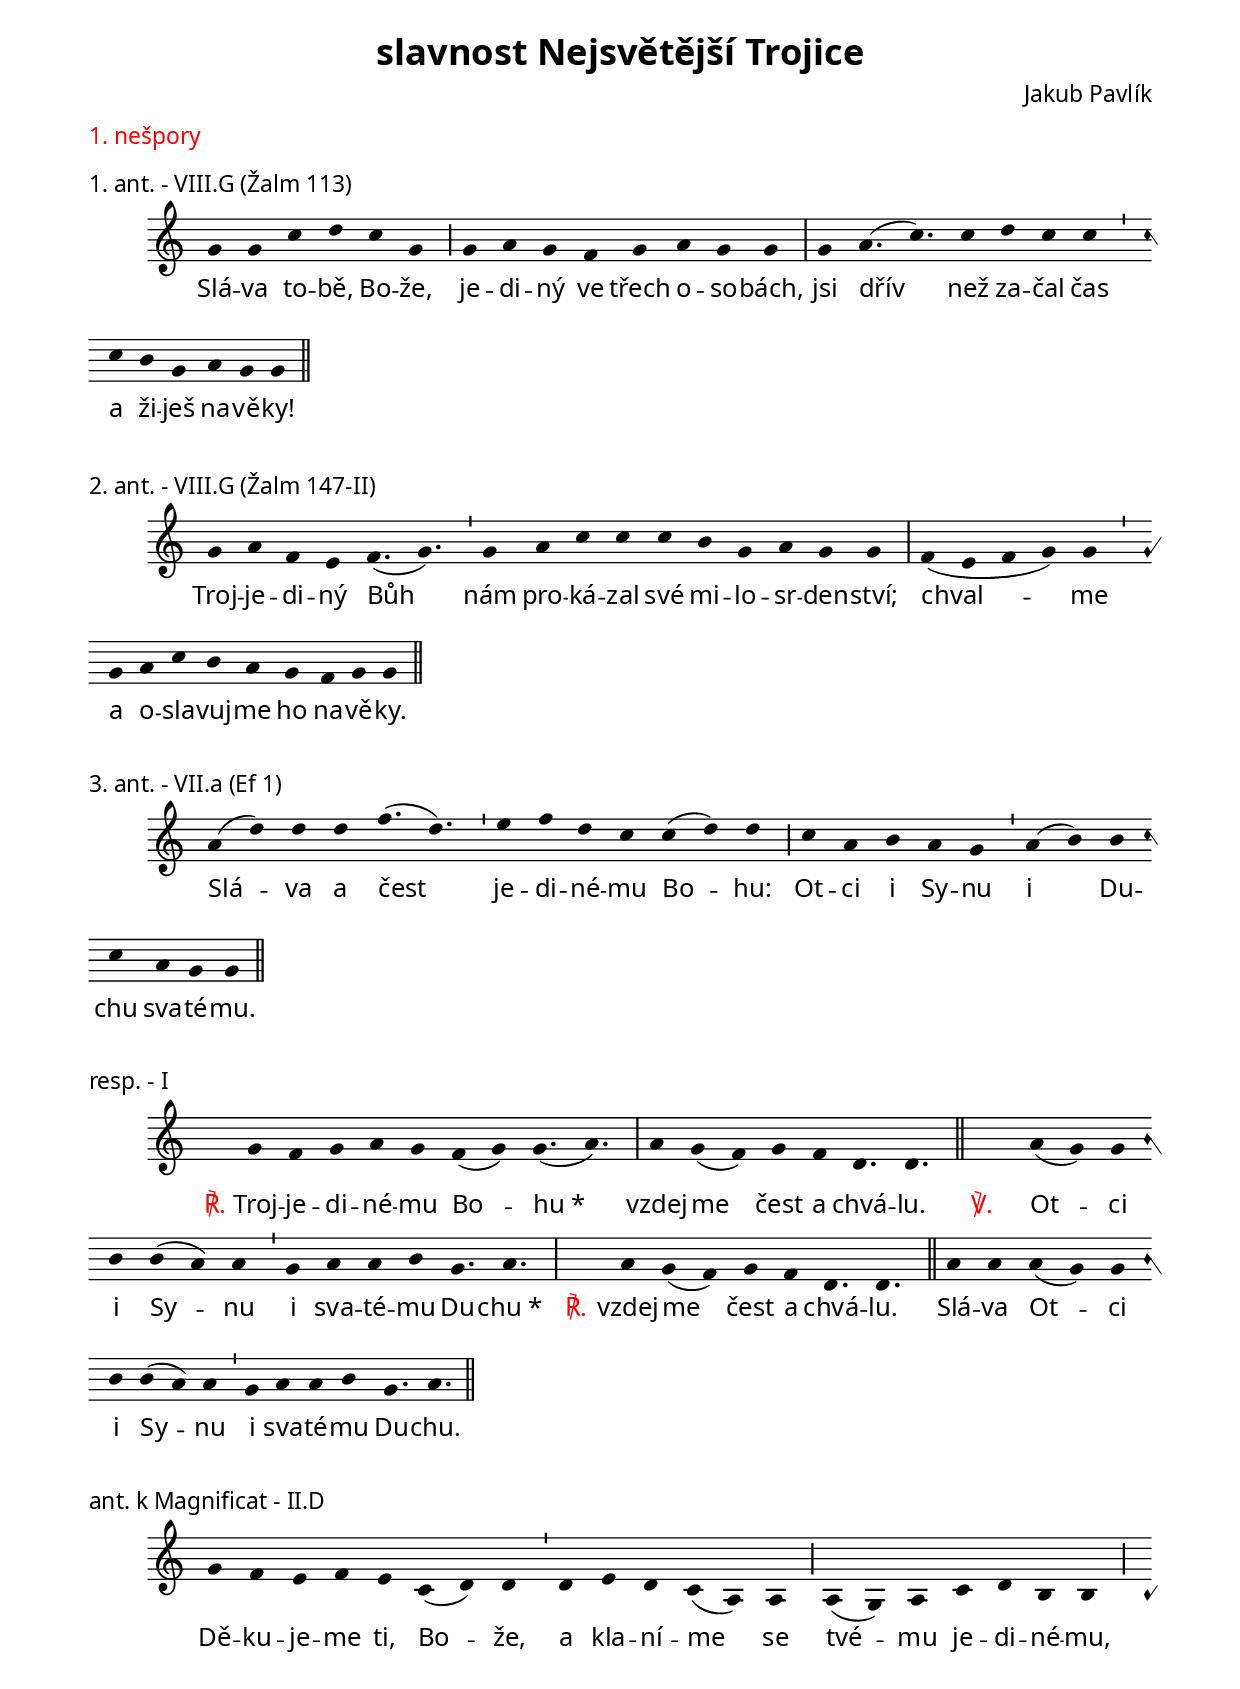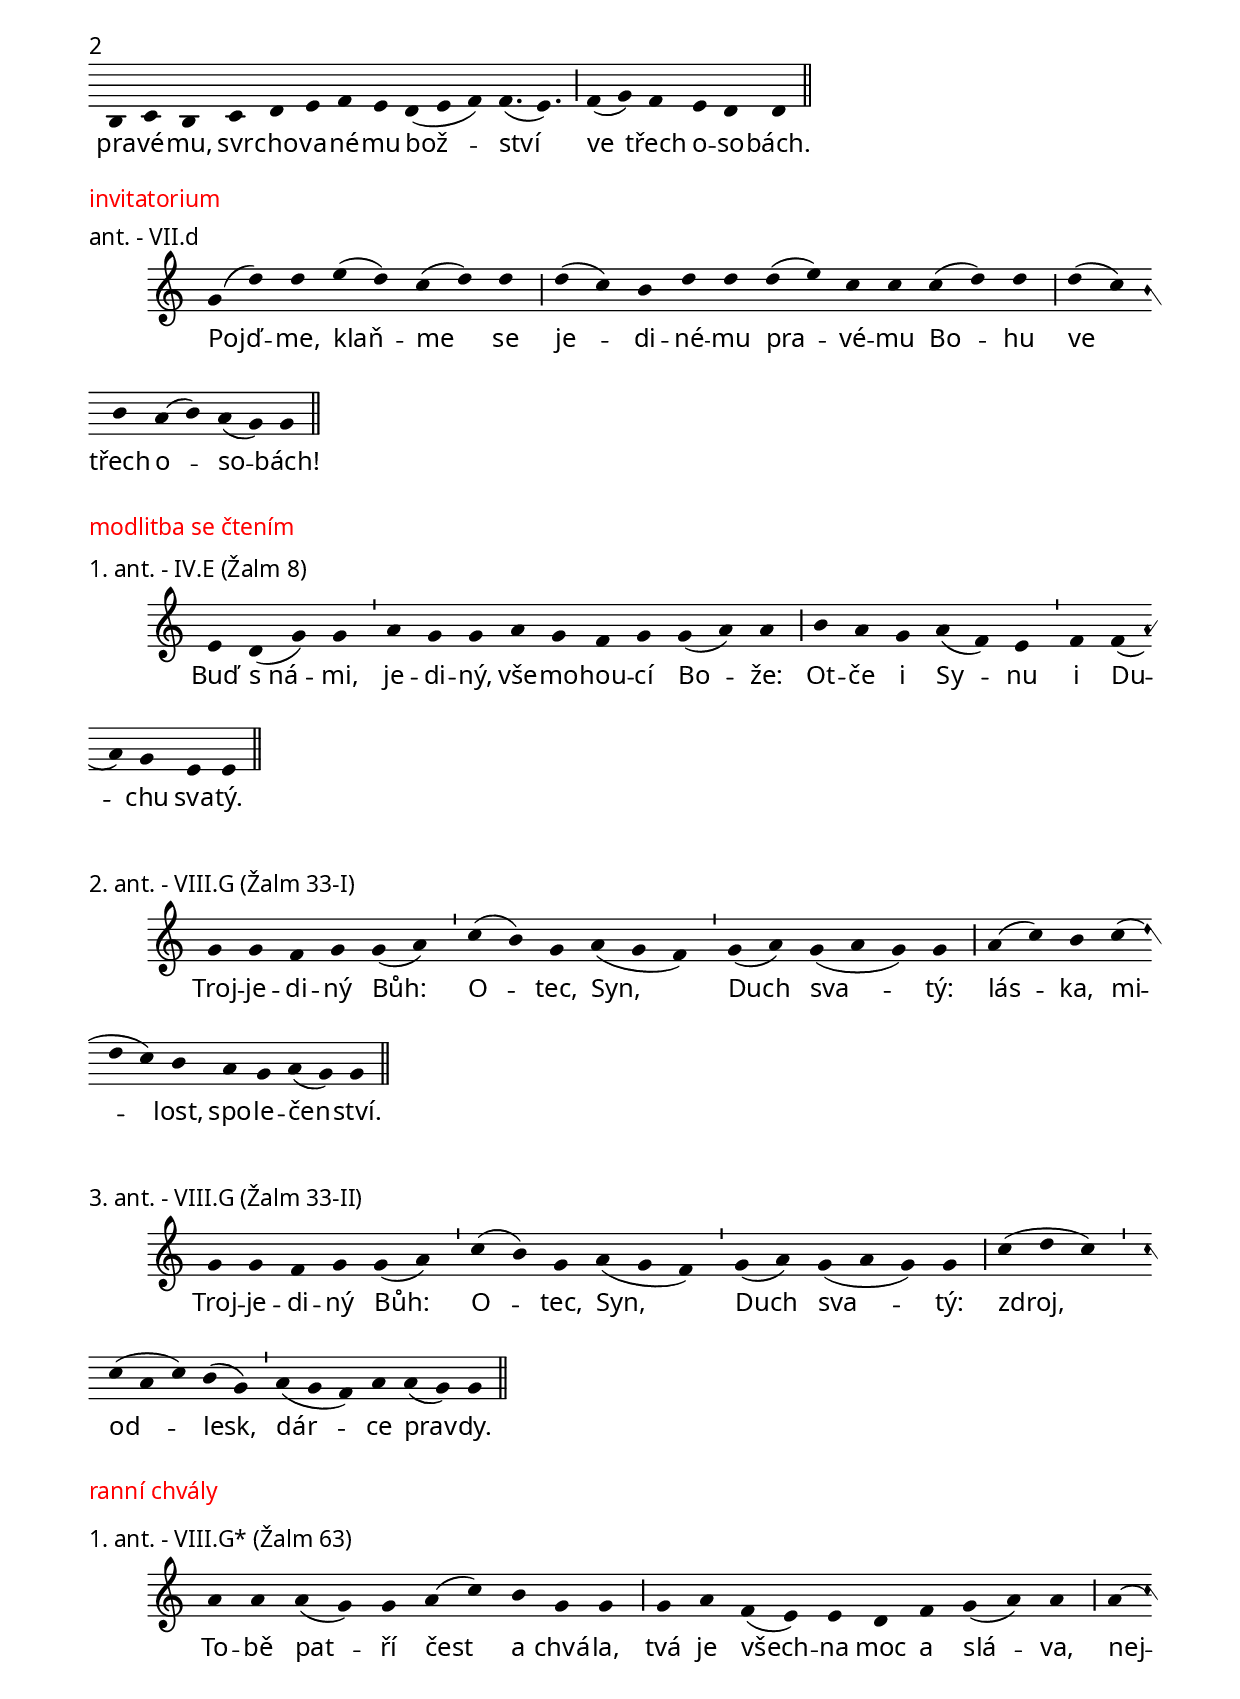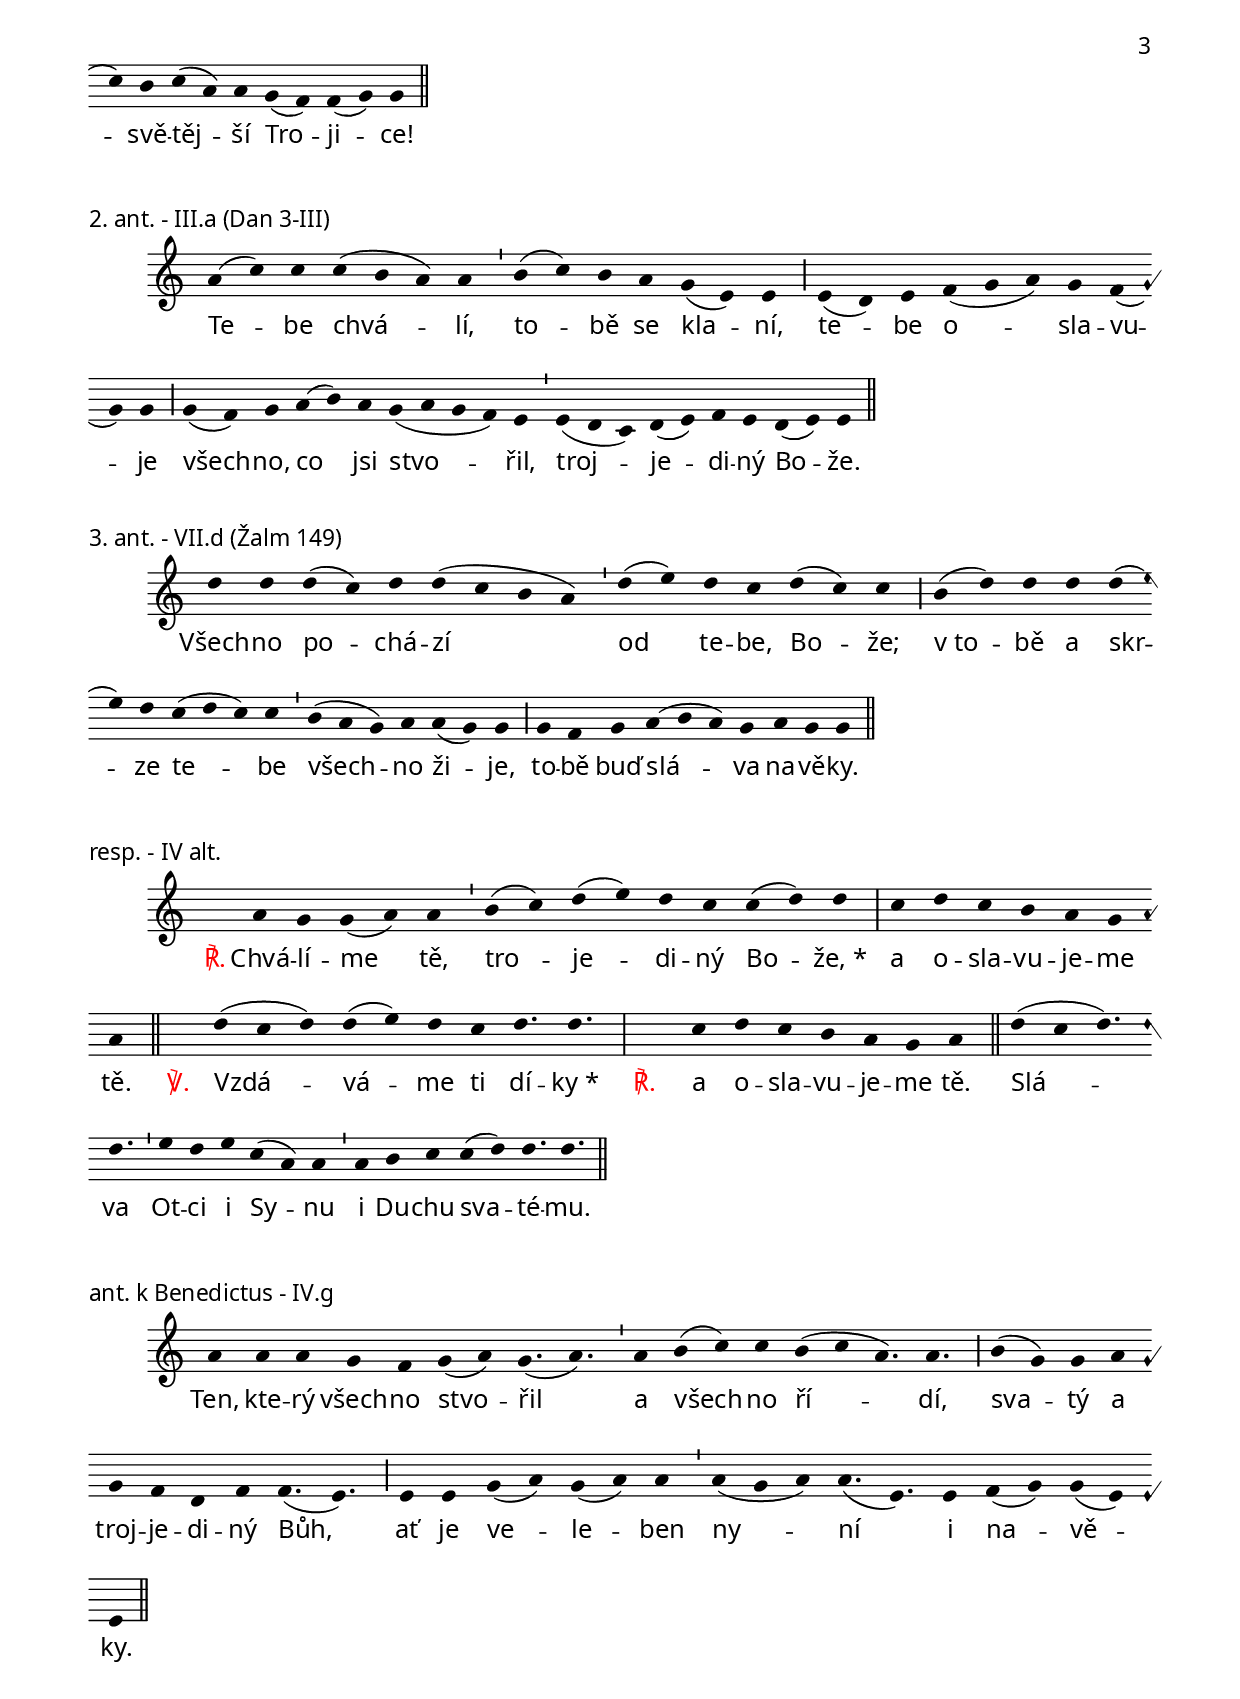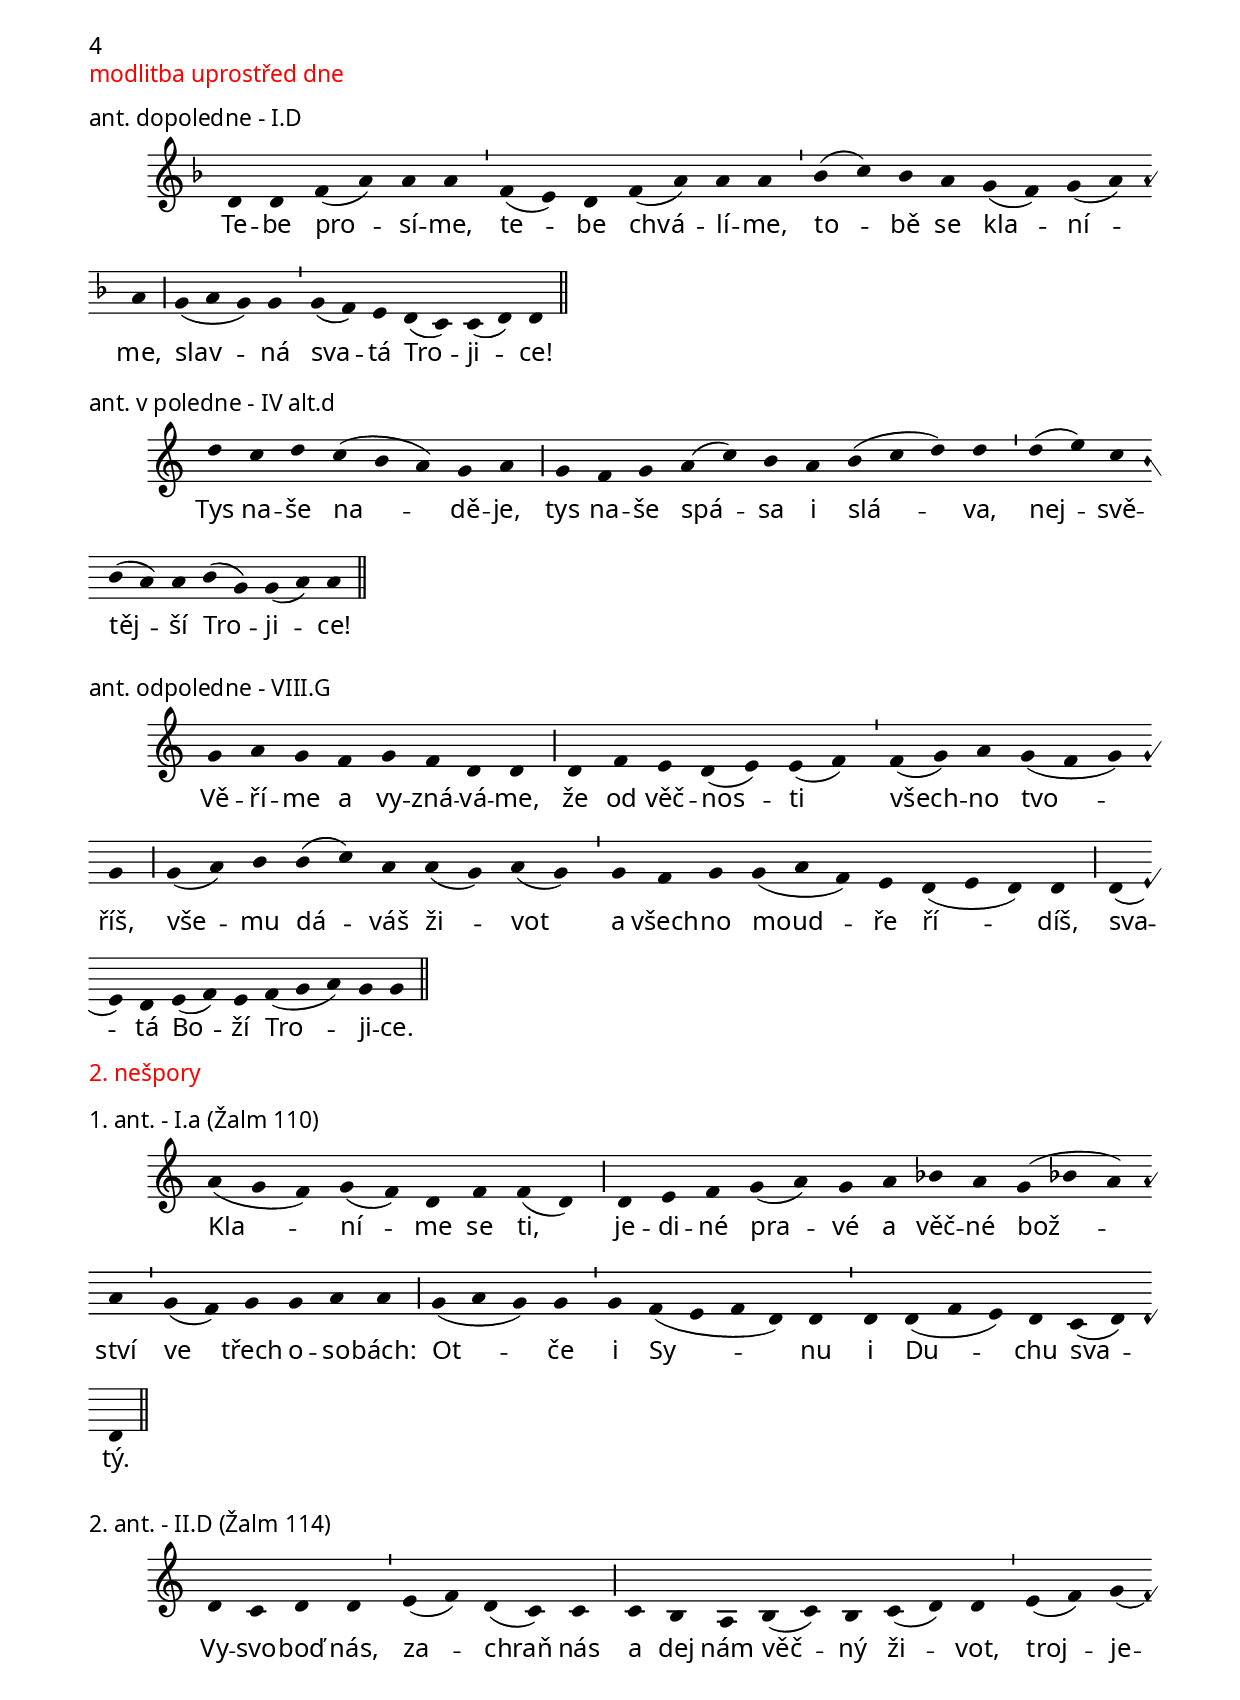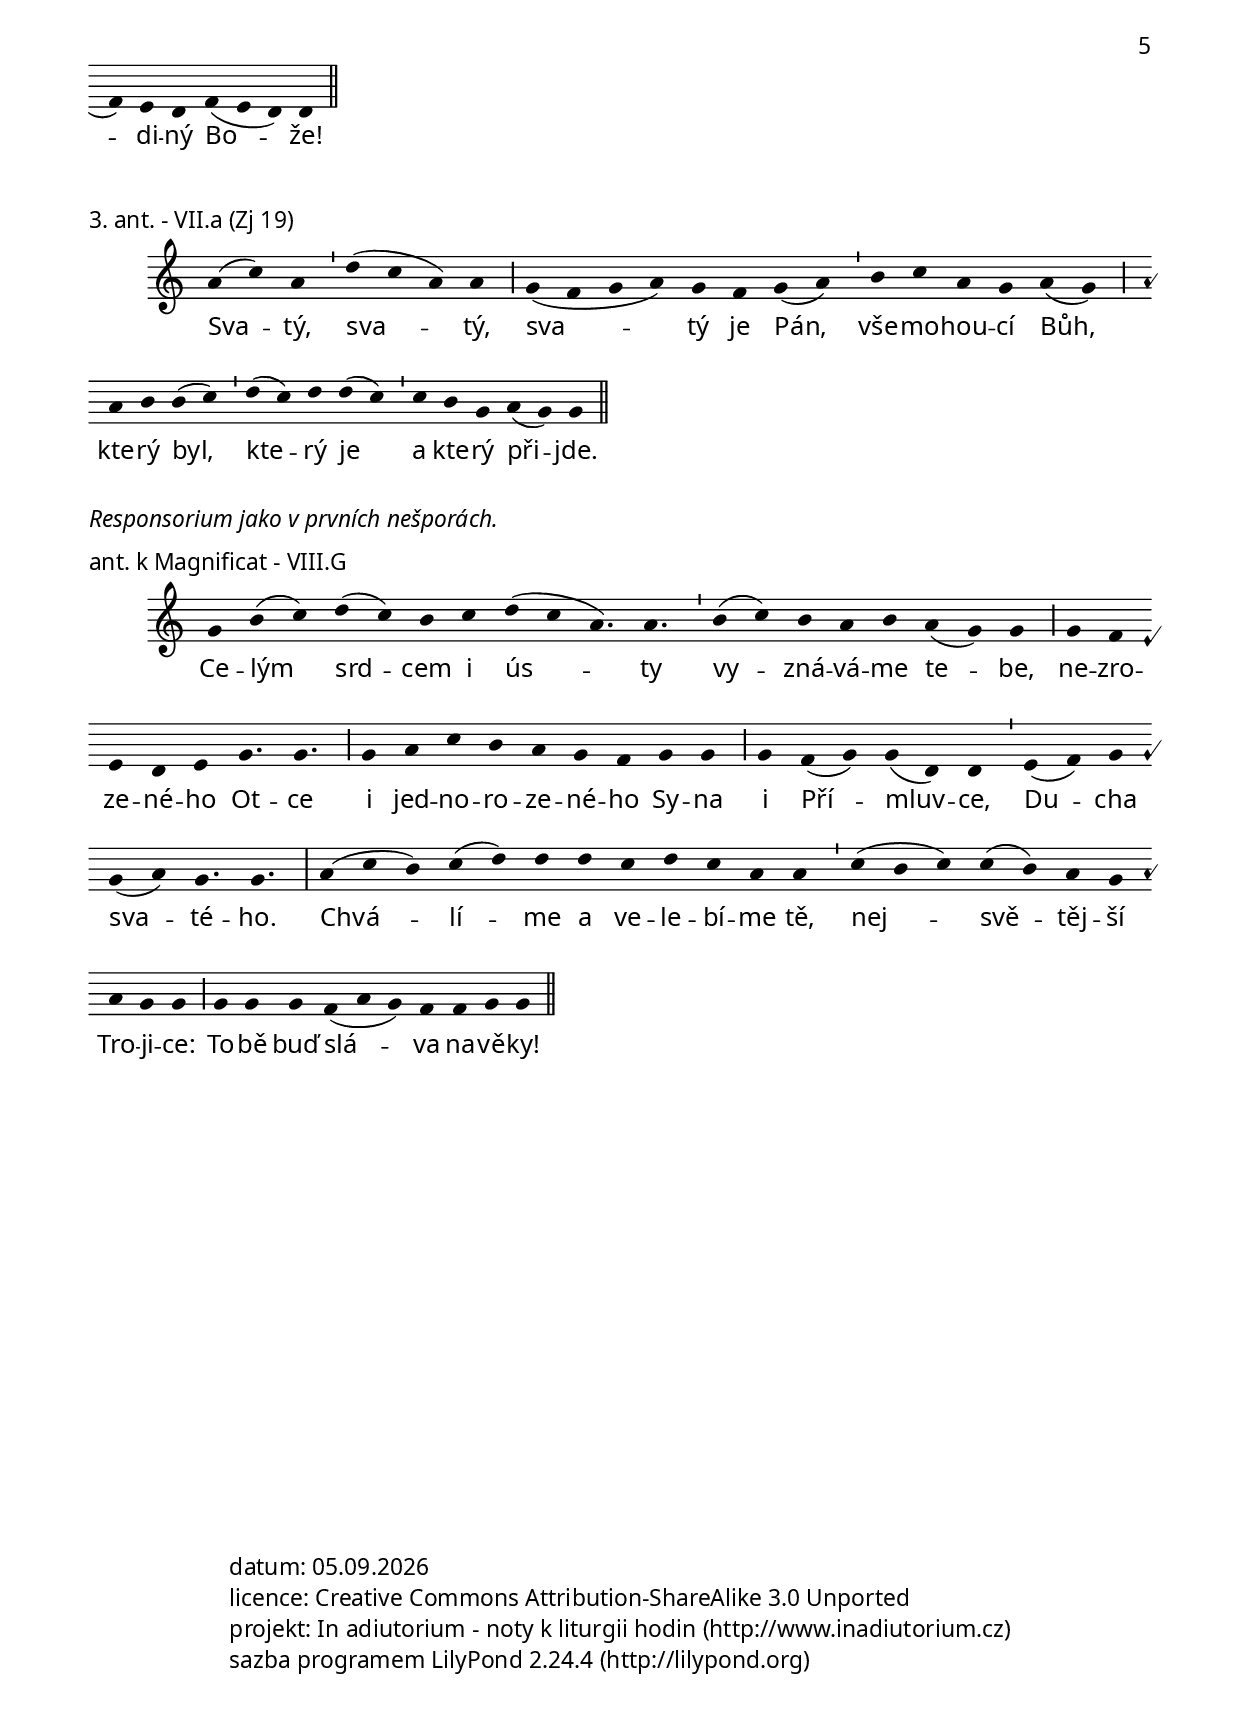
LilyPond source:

\version "2.14.2"

\header {
  title = "slavnost Nejsvětější Trojice"
  composer = "Jakub Pavlík"
}

\include "spolecne.ly"
\include "dilyresponsorii.ly"

\markup {\nadpisHodinka {"1. nešpory"}}

\score {
  \relative c'' {
    \choralniRezim
    g4 g c d c g \barMaior
    g a g f g a g g \barMax
    g a4.( c) c4 d c c \barMin
    c b g a g g \barFinalis
  }
  \addlyrics {
    Slá -- va to -- bě, Bo -- že,
    je -- di -- ný ve třech o -- so -- bách,
    jsi dřív než za -- čal čas
    a ži -- ješ na -- vě -- ky!
  }
  \header {
    quid = "1. ant."
    modus = "VIII"
    differentia = "G"
    psalmus = "Žalm 113"
    id = "1ne-a1"
    piece = \markup {\sestavTitulek}
  }
}

\score {
  \relative c'' {
    \choralniRezim
    g4 a f e f4.( g) \barMin
    g4 a c c c b g a g g \barMax
    f( e f g) g \barMin g a c b a g f g g \barFinalis
  }
  \addlyrics {
    Troj -- je -- di -- ný Bůh
    nám pro -- ká -- zal své mi -- lo -- sr -- den -- ství;
    chval -- me a o -- sla -- vuj -- me ho na -- vě -- ky.
  }
  \header {
    quid = "2. ant."
    modus = "VIII"
    differentia = "G"
    psalmus = "Žalm 147-II"
    placet = "_chvalme_ je v podstatě opakování motivu ze začátku a zní únavně;
    možná by byla vhodnější jiná, vzestupná melodie"
    id = "1ne-a2"
    piece = \markup {\sestavTitulek}
  }
}

\score {
  \relative c'' {
    \choralniRezim
    a4( d) d d f4.( d) \barMin e4 f d c c( d) d \barMaior
    c a b a g \barMin a( b) b c a g g \barFinalis
  }
  \addlyrics {
    Slá -- va a čest je -- di -- né -- mu Bo -- hu:
    Ot -- ci i Sy -- nu i Du -- chu sva -- té -- mu.
  }
  \header {
    quid = "3. ant."
    modus = "VII"
    differentia = "a"
    psalmus = "Ef 1"
    id = "1ne-a3"
    piece = \markup {\sestavTitulek}
  }
}

\score {
  \relative c' {
    \choralniRezim

    % R
    \neviditelna f
    g f g a g f( g) g4.( a) \barMax
    a4 g( f) g f d4. d \barFinalis
    % V
    \neviditelna a
    a'4( g) g b b( a) a \barMin g a a b g4. a \barMax
    % R
    \neviditelna a
    a4 g( f) g f d4. d \barFinalis
    % Slava - melodie i text temer totozny s versem
    a'4 a a( g) g b b( a) a \barMin g a a b g4. a \barFinalis
  }
  \addlyrics {
    \Response Troj -- je -- di -- né -- mu Bo -- hu_*
    vzdej -- me čest a chvá -- lu.
    \Verse Ot -- ci i Sy -- nu i sva -- té -- mu Du -- chu_*
    \Response vzdej -- me čest a chvá -- lu.
    % Pozmeneny text doxologie
    Slá -- va Ot -- ci i Sy -- nu i sva -- té -- mu Du -- chu.
  }
  \header {
    quid = "resp."
    modus = "I"
    id = "1ne-resp"
    placet = "R"
    piece = \markup {\sestavTitulekResp}
  }
}

\score {
  \relative c'' {
    \choralniRezim
    g4 f e f e c( d) d \barMin
    d e d c( a) a \barMaior
    a( g) a c d b b \barMaior
    b c b c d e f e d( e f) f4.( e) \barMaior
    f4( g) f e d d \barFinalis
  }
  \addlyrics {
    Dě -- ku -- je -- me ti, Bo -- že,
    a kla -- ní -- me se
    tvé -- mu je -- di -- né -- mu,
    pra -- vé -- mu, svr -- cho -- va -- né -- mu bož -- ství
    ve třech o -- so -- bách.
  }
  \header {
    quid = "ant. k Magnificat"
    modus = "II"
    differentia = "D"
    psalmus = ""
    id = "1ne-amag"
    placet = "~ je to fakt II? Závěr zní trochu cize."
    piece = \markup {\sestavTitulekBezZalmu}
  }
}

\markup {\nadpisHodinka {"invitatorium"}}

\score {
  \relative c'' {
    \choralniRezim
    g( d') d e( d) c( d) d \barMaior
    d( c) b d d d( e) c c c( d) d \barMaior
    d( c) b a( b) a( g) g \barFinalis
  }
  \addlyrics {
    Pojď -- me, klaň -- me se
    je -- di -- né -- mu pra -- vé -- mu Bo -- hu
    ve třech o -- so -- bách!
  }
  \header {
    quid = "ant."
    modus = "VII"
    differentia = "d"
    psalmus = ""
    id = "invit"
    placet = "jde, ale nic moc"
    piece = \markup {\sestavTitulekBezZalmu}
  }
}

\markup {\nadpisHodinka {"modlitba se čtením"}}

\score {
  \relative c' {
    \choralniRezim
    e4 d( g) g \barMin
    a g g a g f g g( a) a \barMaior
    b a g a( f) e \barMin
    f f( a) g e e \barFinalis
  }
  \addlyrics {
    Buď s_ná -- mi,
    je -- di -- ný, vše -- mo -- hou -- cí Bo -- že:
    Ot -- če i Sy -- nu
    i Du -- chu sva -- tý.
  }
  \header {
    quid = "1. ant."
    modus = "IV"
    differentia = "E"
    psalmus = "Žalm 8"
    id = "mc-a1"
    piece = \markup {\sestavTitulek}
  }
}

\score {
  \relative c'' {
    \choralniRezim
    g4 g f g g( a) \barMin
    c( b) g a( g f) \barMin g( a) g( a g) g \barMaior
    a( c) b c( d c) b a g a( g) g \barFinalis
  }
  \addlyrics {
    Troj -- je -- di -- ný Bůh:
    O -- tec, Syn, Duch sva -- tý:
    lás -- ka, mi -- lost, spo -- le -- čen -- ství.
  }
  \header {
    quid = "2. ant."
    modus = "VIII"
    differentia = "G"
    psalmus = "Žalm 33-I"
    id = "mc-a2"
    piece = \markup {\sestavTitulek}
  }
}

\score {
  \relative c'' {
    \choralniRezim
    g4 g f g g( a) \barMin
    c( b) g a( g f) \barMin g( a) g( a g) g \barMaior
    c( d c) \barMin c( a c) b( g) \barMin a( g f) a a( g) g \barFinalis
  }
  \addlyrics {
    Troj -- je -- di -- ný Bůh:
    O -- tec, Syn, Duch sva -- tý:
    zdroj, od -- lesk, dár -- ce prav -- dy.
  }
  \header {
    quid = "3. ant."
    modus = "VIII"
    differentia = "G"
    psalmus = "Žalm 33-II"
    placet = "tady zásada stejný text -- stejná melodie vede k nevkusnému opakování;
    udělat dvě antifony, které k sobě patří, ale tak, že se vkusně doplňují - ne aby
    jedna druhou papouškovala"
    id = "mc-a3"
    piece = \markup {\sestavTitulek}
  }
}


\markup {\nadpisHodinka {"ranní chvály"}}

\score {
  \relative c'' {
    \choralniRezim
    a4 a a( g) g a( c) b g g \barMaior
    g a f( e) e d f g( a) a \barMaior
    a( c) b c( a) a g( f) f( g) g \barFinalis
  }
  \addlyrics {
    To -- bě pat -- ří čest a chvá -- la,
    tvá je všech -- na moc a slá -- va,
    nej -- svě -- těj -- ší Tro -- ji -- ce!
  }
  \header {
    quid = "1. ant."
    modus = "VIII"
    differentia = "G*"
    psalmus = "Žalm 63"
    id = "rch-a1"
    piece = \markup {\sestavTitulek}
  }
}

\score {
  \relative c'' {
    \choralniRezim
    a4( c) c c( b a) a \barMin
    b( c) b a g( e) e \barMaior
    e( d) e f( g a) g f( g) g \barMaior
    g( f) g a( b) a g( a g f) e \barMin
    e( d c) d( e) f e d( e) e \barFinalis
  }
  \addlyrics {
    Te -- be chvá -- lí,
    to -- bě se kla -- ní,
    te -- be o -- sla -- vu -- je

    všech -- no, co jsi stvo -- řil,
    troj -- je -- di -- ný Bo -- že.
  }
  \header {
    quid = "2. ant."
    modus = "III"
    differentia = "a"
    psalmus = "Dan 3-III"
    placet = "_stvořil_: sekundový krok mezi stvo- a -řil je nelibý.
    Buďto gagfe e, nebo i na -řil kratší melisma"
    id = "rch-a2"
    piece = \markup {\sestavTitulek}
  }
}

\score {
  \relative c'' {
    \choralniRezim
    d4 d d( c) d d( c b a) \barMin d( e) d c d( c) c \barMaior
    b( d) d d d( e) d c( d c) c \barMin b( a g) a a( g) g \barMaior
    g f g a( b a) g a g g \barFinalis
  }
  \addlyrics {
    Všech -- no po -- chá -- zí od te -- be, Bo -- že;
    v_to -- bě a skr -- ze te -- be všech -- no ži -- je,
    to -- bě buď slá -- va na -- vě -- ky.
  }
  \header {
    quid = "3. ant."
    modus = "VII"
    differentia = "d"
    psalmus = "Žalm 149"
    id = "rch-a3"
    piece = \markup {\sestavTitulek}
  }
}

\score {
  \relative c'' {
    \choralniRezim

    % R
    \neviditelna a
    a g g( a) a \barMin b( c) d( e) d c c( d) d \barMax
    c4 d c b a g a \barFinalis
    % V
    \neviditelna d
    d4( c d) d( e) d c d4. d \barMax
    % R
    \neviditelna d
    c4 d c b a g a \barFinalis
    % Slava
    d4( c d4.) d \barMin e4 d e c( a) a \barMin a b c c( d) d4. d \barFinalis
  }
  \addlyrics {
    \Response Chvá -- lí -- me tě, tro -- je -- di -- ný Bo -- že,_*
    a o -- sla -- vu -- je -- me tě.
    \Verse Vzdá -- vá -- me ti dí -- ky_*
    \Response a o -- sla -- vu -- je -- me tě.
    \textRespDoxologie
  }
  \header {
    quid = "resp."
    modus = "IV alt."
    id = "rch-resp"
    placet = "~"
    piece = \markup {\sestavTitulekResp}
  }
}

\score {
  \relative c'' {
    \choralniRezim
    a4 a a g f g( a) g4.( a) \barMin
    a4 b( c) c b( c a4.) a \barMaior
    b4( g) g a g f d f f4.( e) \barMaior
    e4 e g( a) g( a) a \barMin a( g a) a4.( e) e4 f( g) g( e) e \barFinalis
  }
  \addlyrics {
    Ten, kte -- rý všech -- no stvo -- řil
    a všech -- no ří -- dí,
    sva -- tý a troj -- je -- di -- ný Bůh,
    ať je ve -- le -- ben ny -- ní i na -- vě -- ky.
  }
  \header {
    quid = "ant. k Benedictus"
    modus = "IV"
    differentia = "g"
    psalmus = ""
    id = "rch-aben"
    placet = "_stvořil_ ga a"
    piece = \markup {\sestavTitulekBezZalmu}
  }
}

\pageBreak % ZLOM

\markup {\nadpisHodinka {"modlitba uprostřed dne"}}

\score {
  \relative c' {
    \choralniRezim
    \key f \major
    d4 d f( a) a a \barMin
    f( e) d f( a) a a \barMin
    bes( c) bes a g( f) g( a) a \barMaior
    g( a g) g \barMin g( f) e d( c) c( d) d \barFinalis
  }
  \addlyrics {
    Te -- be pro -- sí -- me,
    te -- be chvá -- lí -- me,
    to -- bě se kla -- ní -- me,
    slav -- ná sva -- tá Tro -- ji -- ce!
  }
  \header {
    quid = "ant. dopoledne"
    modus = "I"
    differentia = "D"
    psalmus = ""
    id = "tercie"
    placet = "začátek je takový dryjáčnický"
    piece = \markup {\sestavTitulekBezZalmu}
  }
}

\score {
  \relative c'' {
    \choralniRezim
    d4 c d c( b a) g a \barMaior
    g f g a( c) b a b( c d) d \barMin
    d( e) c b( a) a b( g) g( a) a \barFinalis
  }
  \addlyrics {
    Tys na -- še na -- dě -- je,
    tys na -- še spá -- sa i slá -- va,
    nej -- svě -- těj -- ší Tro -- ji -- ce!
  }
  \header {
    quid = "ant. v poledne"
    modus = "IV alt"
    differentia = "d"
    psalmus = ""
    id = "sexta"
    placet = "r - zakončení na aktuální finále zní nepřesvědčivě; není třeba VII?"
    piece = \markup {\sestavTitulekBezZalmu}
  }
}

\score {
  \relative c'' {
    \choralniRezim
    g4 a g f g f d d \barMaior
    d f e d( e) e( f) \barMin f( g) a g( f g) g \barMaior
    g( a) b b( c) a a( g) a( g) \barMin
    g f g g( a f) e d( e d) d \barMaior
    d( e) d e( f) e f( g a) g g \barFinalis
  }
  \addlyrics {
    Vě -- ří -- me a vy -- zná -- vá -- me,
    že od věč -- nos -- ti všech -- no tvo -- říš,
    vše -- mu dá -- váš ži -- vot
    a všech -- no moud -- ře ří -- díš,
    sva -- tá Bo -- ží Tro -- ji -- ce.
  }
  \header {
    quid = "ant. odpoledne"
    modus = "VIII"
    differentia = "G"
    psalmus = ""
    id = "nona"
    placet = "R - tahle je jakoby spíš I než VIII"
    piece = \markup {\sestavTitulekBezZalmu}
  }
}

\markup {\nadpisHodinka {"2. nešpory"}}

\score {
  \relative c'' {
    \choralniRezim
    a4( g f) g( f) d f f( d) \barMaior
    d e f g( a) g a bes a g( bes a) a \barMin
    g( f) g g a a \barMaior
    g( a g) g \barMin g f( e f d) d \barMin d d( f e) d c( d) d \barFinalis
  }
  \addlyrics {
    Kla -- ní -- me se ti,
    je -- di -- né pra -- vé a věč -- né bož -- ství
    ve třech o -- so -- bách:
    Ot -- če i Sy -- nu i Du -- chu sva -- tý.
  }
  \header {
    quid = "1. ant."
    modus = "I"
    differentia = "a"
    psalmus = "Žalm 110"
    id = "2ne-a1"
    piece = \markup {\sestavTitulek}
  }
}

\score {
  \relative c' {
    \choralniRezim
    d4 c d d \barMin e( f) d( c) c \barMaior
    c b a b( c) b c( d) d \barMin
    e( f) g( f) e d f( e d) d \barFinalis
  }
  \addlyrics {
    Vy -- svo -- boď nás, za -- chraň nás
    a dej nám věč -- ný ži -- vot,
    troj -- je -- di -- ný Bo -- že!
  }
  \header {
    quid = "2. ant."
    modus = "II"
    differentia = "D"
    psalmus = "Žalm 114"
    placet = "_a dej nám věčný život_ je nezpěvné"
    id = "2ne-a2"
    piece = \markup {\sestavTitulek}
  }
}

\score {
  \relative c'' {
    \choralniRezim
    a4( c) a \barMin d( c a) a \barMaior
    g( f g a) g f g( a) \barMin b c a g a( g) \barMaior
    a b b( c) \barMin d( c) d d( c) \barMin
    c b g a( g) g \barFinalis
  }
  \addlyrics {
    Sva -- tý, sva -- tý,
    sva -- tý je Pán, vše -- mo -- hou -- cí Bůh,
    kte -- rý byl, kte -- rý je
    a kte -- rý při -- jde.
  }
  \header {
    quid = "3. ant."
    modus = "VII"
    differentia = "a"
    psalmus = "Zj 19"
    id = "2ne-a3"
    piece = \markup {\sestavTitulek}
  }
}

\markup\italic{Responsorium jako v prvních nešporách.}

\score {
  \relative c'' {
    \choralniRezim
    g4 b( c) d( c) b c d( c a4.) a \barMin
    b4( c) b a b a( g) g \barMaior
    g f e d e g4. g \barMaior
    g4 a c b a g f g g \barMaior
    g f( g) g( d) d \barMin e( f) g g( a) g4. g \barMax

    a4( c b) c( d) d d c d c a a \barMin
    c( b c) c( b) a g a g g \barMaior
    g g g f( a g) f f g g \barFinalis
  }
  \addlyrics {
    Ce -- lým srd -- cem i ús -- ty
    vy -- zná -- vá -- me te -- be,
    ne -- zro -- ze -- né -- ho Ot -- ce
    i jed -- no -- ro -- ze -- né -- ho Sy -- na
    i Pří -- mluv -- ce, Du -- cha sva -- té -- ho.

    Chvá -- lí -- me a ve -- le -- bí -- me tě,
    nej -- svě -- těj -- ší Tro -- ji -- ce:
    To -- bě buď slá -- va na -- vě -- ky!
  }
  \header {
    quid = "ant. k Magnificat"
    modus = "VIII"
    differentia = "G"
    psalmus = ""
    placet = "a co _Tobě buď_ g f e ?"
    id = "2ne-amag"
    piece = \markup {\sestavTitulekBezZalmu}
  }
}